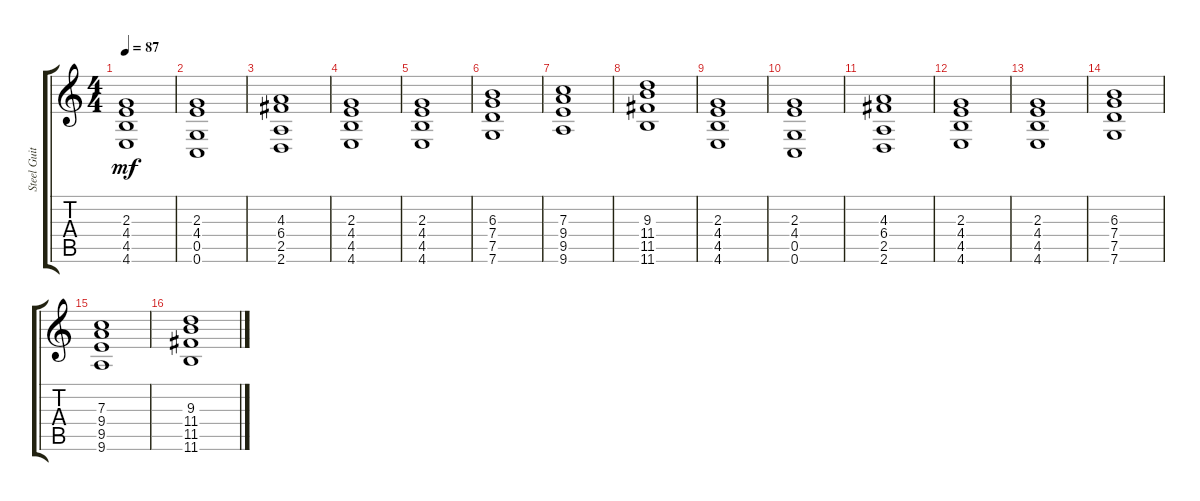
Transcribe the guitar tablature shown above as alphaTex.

\track ("Steel Guitar" "Steel Guit") {instrument acousticguitarnylon}
\staff {score tabs}
\tuning (D4 A3 F3 C3 G2 C2) {hide}
\ts (4 4)
\tempo 87
\clef g2
\ks c
(2.3 4.4 4.5 4.6).1{dy mf instrument acousticguitarnylon} |
(2.3 4.4 0.5 0.6).1 |
(4.3 6.4 2.5 2.6).1 |
(2.3 4.4 4.5 4.6).1 |
(2.3 4.4 4.5 4.6).1 |
(6.3 7.4 7.5 7.6).1 |
(7.3 9.4 9.5 9.6).1 |
(9.3 11.4 11.5 11.6).1 |
(2.3 4.4 4.5 4.6).1 |
(2.3 4.4 0.5 0.6).1 |
(4.3 6.4 2.5 2.6).1 |
(2.3 4.4 4.5 4.6).1 |
(2.3 4.4 4.5 4.6).1 |
(6.3 7.4 7.5 7.6).1 |
(7.3 9.4 9.5 9.6).1 |
(9.3 11.4 11.5 11.6).1
